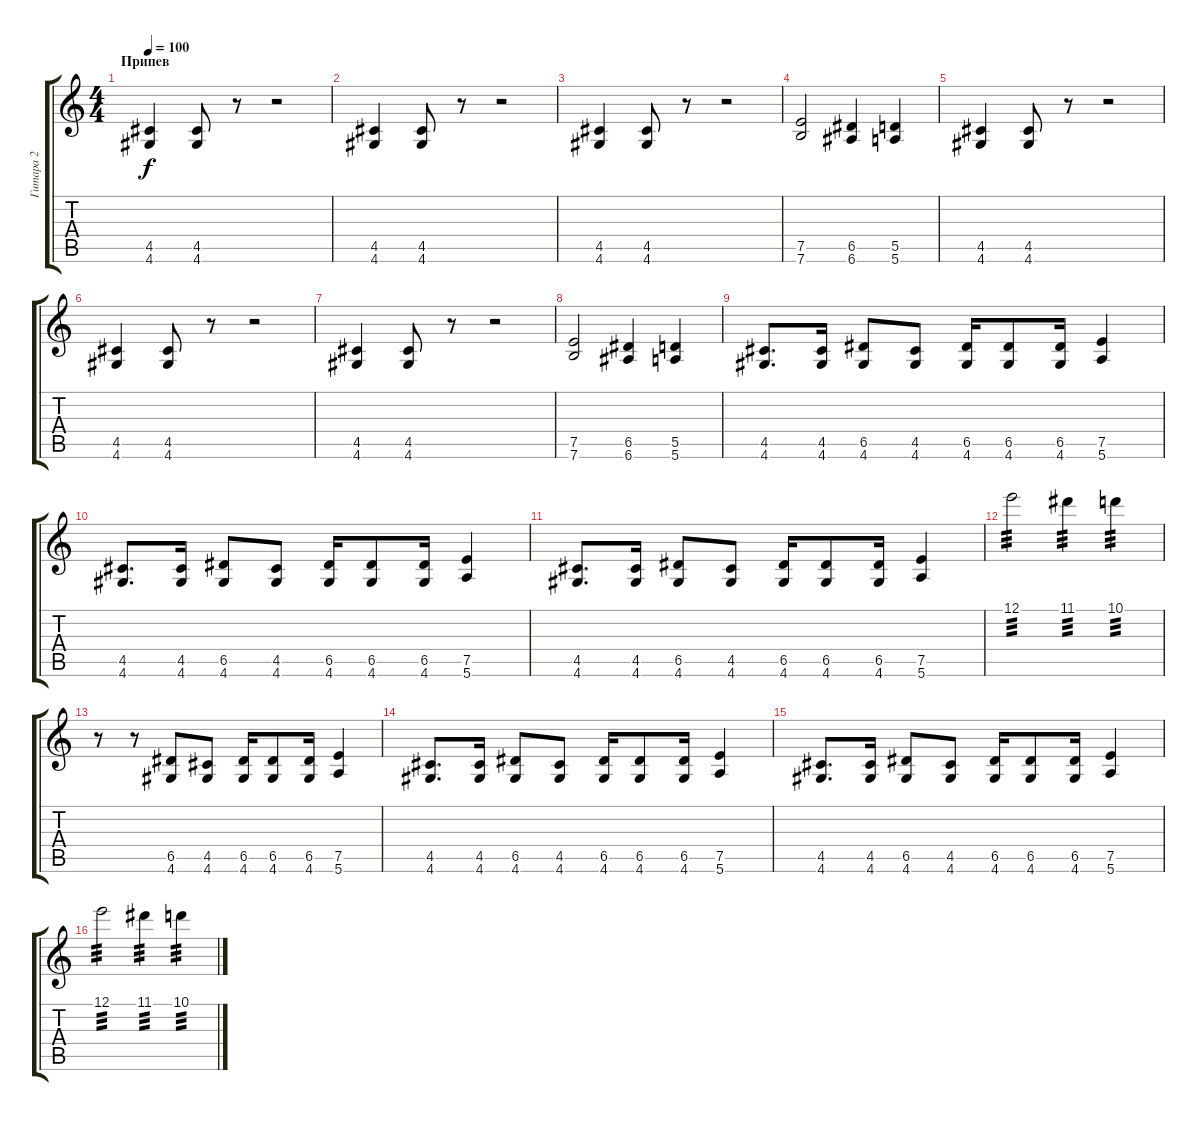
\track ("Гитара 2" "Гитара 2") {instrument overdrivenguitar}
\staff {score tabs}
\tuning (E4 B3 G3 D3 A2 E2) {hide}
\ts (4 4)
\section ("" "Припев")
\tempo 100
\clef g2
\ks c
(4.5 4.6).4{dy f} (4.5 4.6).8 r.8 r.2 |
(4.5 4.6).4 (4.5 4.6).8 r.8 r.2 |
(4.5 4.6).4 (4.5 4.6).8 r.8 r.2 |
(7.5 7.6).2 (6.5 6.6).4 (5.5 5.6).4 |
(4.5 4.6).4 (4.5 4.6).8 r.8 r.2 |
(4.5 4.6).4 (4.5 4.6).8 r.8 r.2 |
(4.5 4.6).4 (4.5 4.6).8 r.8 r.2 |
(7.5 7.6).2 (6.5 6.6).4 (5.5 5.6).4 |
(4.5 4.6).8{d volume 16} (4.5 4.6).16 (6.5 4.6).8 (4.5 4.6).8 (6.5 4.6).16 (6.5 4.6).8 (6.5 4.6).16 (7.5 5.6).4 |
(4.5 4.6).8{d} (4.5 4.6).16 (6.5 4.6).8 (4.5 4.6).8 (6.5 4.6).16 (6.5 4.6).8 (6.5 4.6).16 (7.5 5.6).4 |
(4.5 4.6).8{d} (4.5 4.6).16 (6.5 4.6).8 (4.5 4.6).8 (6.5 4.6).16 (6.5 4.6).8 (6.5 4.6).16 (7.5 5.6).4 |
12.1.2{tp 3} 11.1.4{tp 3} 10.1.4{tp 3} |
r.8 r.8 (6.5 4.6).8 (4.5 4.6).8 (6.5 4.6).16 (6.5 4.6).8 (6.5 4.6).16 (7.5 5.6).4 |
(4.5 4.6).8{d} (4.5 4.6).16 (6.5 4.6).8 (4.5 4.6).8 (6.5 4.6).16 (6.5 4.6).8 (6.5 4.6).16 (7.5 5.6).4 |
(4.5 4.6).8{d} (4.5 4.6).16 (6.5 4.6).8 (4.5 4.6).8 (6.5 4.6).16 (6.5 4.6).8 (6.5 4.6).16 (7.5 5.6).4 |
12.1.2{tp 3} 11.1.4{tp 3} 10.1.4{tp 3}
